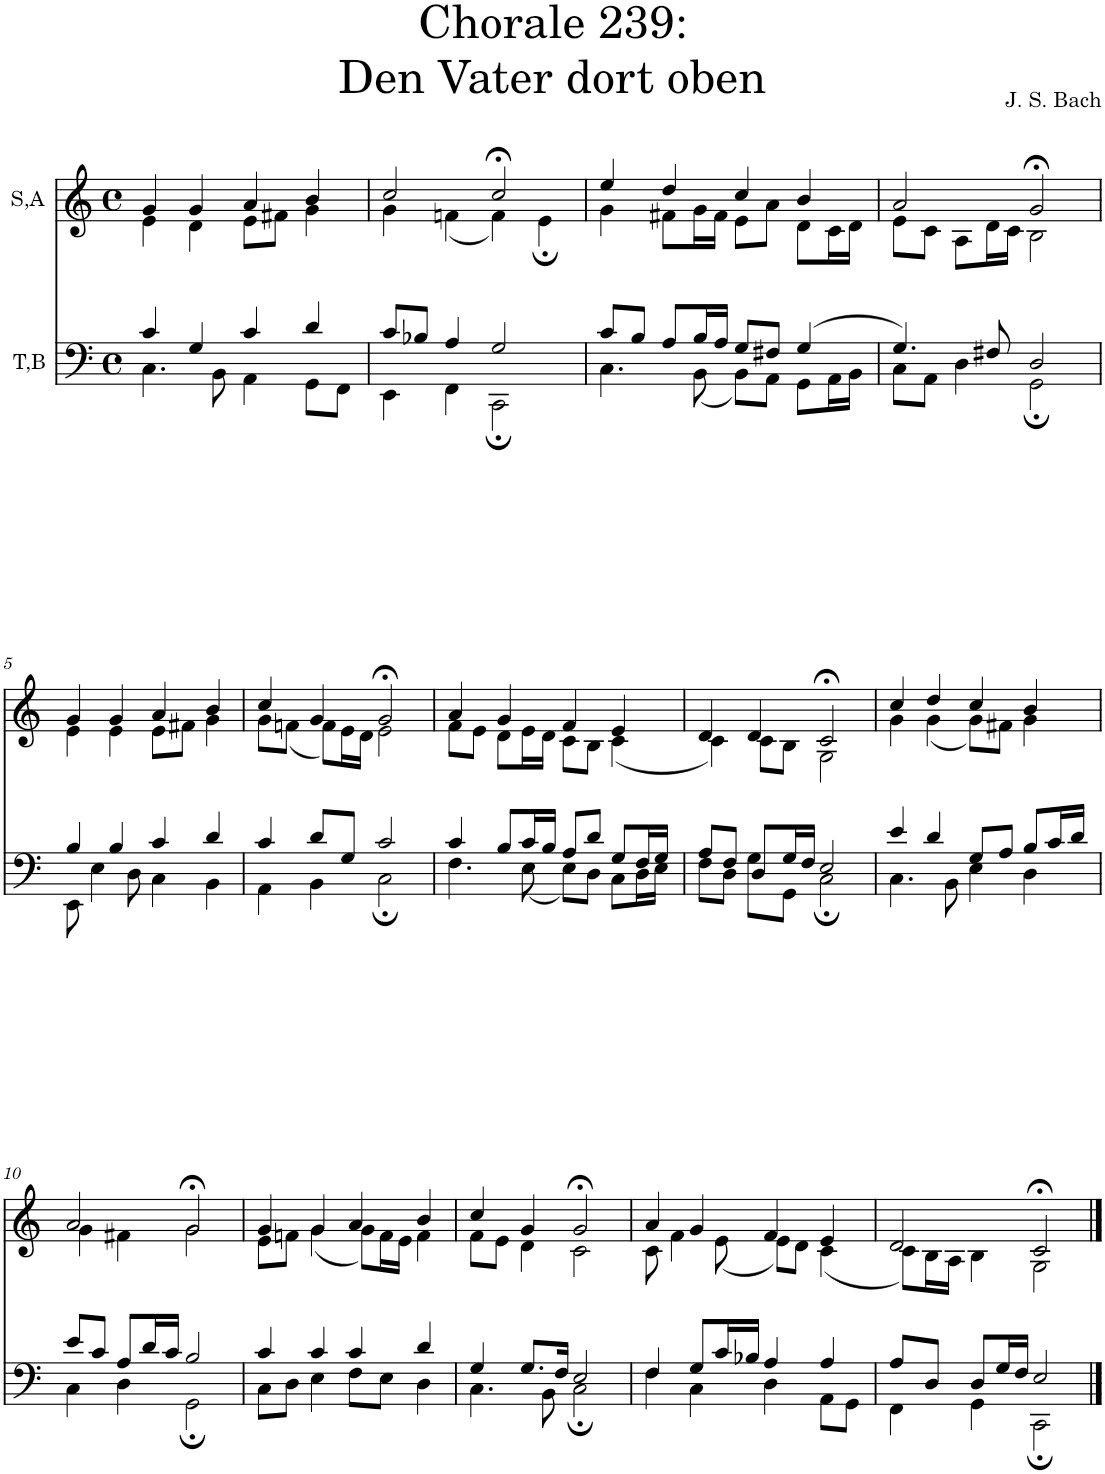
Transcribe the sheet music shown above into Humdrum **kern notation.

**kern	**kern
*part2	*part1
*staff2	*staff1
*I"T,B	*I"S,A
*clefF4	*clefG2
*k[]	*k[]
*M4/4	*M4/4
*met(c)	*met(c)
=1	=1
*^	*^
4c/	4.C\	4g/	4e\
4G/	.	4g/	4d\
.	8BB\	.	.
4c/	4AA\	4a/	8e\L
.	.	.	8f#X\J
4d/	8GG\L	4b/	4g\
.	8FF\J	.	.
=2	=2	=2	=2
8c/L	4EE\	2cc/	4g\
8B-X/J	.	.	.
4A/	4FF\	.	(<4fn\
2G/	2CC;\	2cc;</	4f\)
.	.	.	4e;\
=3	=3	=3	=3
8c/L	4.C\	4ee/	4g\
8B/J	.	.	.
8A/L	.	4dd/	8f#X\L
16B/L	(<8BB\	.	16g\L
16A/JJ	.	.	16f#\JJ
8G/L	8BB\L)	4cc/	8e\L
8F#X/J	8AA\J	.	8a\J
(>4G/	8GG\L	4b/	8d\L
.	16AA\L	.	16c\L
.	16BB\JJ	.	16d\JJ
=4	=4	=4	=4
4.G/)	8C\L	2a/	8e\L
.	8AA\J	.	8c\J
.	4D\	.	8A\L
8F#X/	.	.	16d\L
.	.	.	16c\JJ
2D/	2GG;\	2g;</	2B\
!!LO:LB:g=z	!!
=5	=5	=5	=5
4B/	8EE\	4g/	4e\
.	4E\	.	.
4B/	.	4g/	4e\
.	8D\	.	.
4c/	4C\	4a/	8e\L
.	.	.	8f#X\J
4d/	4BB\	4b/	4g\
=6	=6	=6	=6
4c/	4AA\	4cc/	8g\L
.	.	.	(<8fn\J
8d/L	4BB\	4g/	8f\L)
8G/J	.	.	16e\L
.	.	.	16d\JJ
2c/	2C;\	2g;</	2e\
=7	=7	=7	=7
4c/	4.F\	4a/	8f\L
.	.	.	8e\J
8B/L	.	4g/	8d\L
16c/L	(<8E\	.	16e\L
16B/JJ	.	.	16d\JJ
8A/L	8E\L)	4f/	8c\L
8d/J	8D\J	.	8B\J
8G/L	8C\L	4e/	(<4c\
16F/L	16D\L	.	.
16G/JJ	16E\JJ	.	.
=8	=8	=8	=8
8A/L	8F\L	4d/	4c\)
8F/J	8D\J	.	.
8D/L	8G\L	4d/	8c\L
16G/L	8GG\J	.	8B\J
16F/JJ	.	.	.
2E/	2C;\	2c;</	2G\
=9	=9	=9	=9
4e/	4.C\	4cc/	4g\
4d/	.	4dd/	(<4g\
.	8BB\	.	.
8G/L	4E\	4cc/	8g\L)
8A/J	.	.	8f#X\J
8B/L	4D\	4b/	4g\
16c/L	.	.	.
16d/JJ	.	.	.
!!LO:LB:g=z	!!
=10	=10	=10	=10
8e/L	4C\	2a/	4g\
8c/J	.	.	.
8A/L	4D\	.	4f#X\
16d/L	.	.	.
16c/JJ	.	.	.
2B/	2GG;\	2g;</	2g\
=11	=11	=11	=11
4c/	8C\L	4g/	8e\L
.	8D\J	.	8fn\J
4c/	4E\	4g/	(<4g\
4c/	8F\L	4a/	8g\L)
.	8E\J	.	16f\L
.	.	.	16e\JJ
4d/	4D\	4b/	4f\
=12	=12	=12	=12
4G/	4.C\	4cc/	8f\L
.	.	.	8e\J
8.G/L	.	4g/	4d\
.	8BB\	.	.
16F/Jk	.	.	.
2E/	2C;\	2g;</	2c\
=13	=13	=13	=13
4F/	4F\	4a/	8c\
.	.	.	4f\
8G/L	4C\	4g/	.
16c/L	.	.	(<8e\
16B-X/JJ	.	.	.
4A/	4D\	4f/	8e\L)
.	.	.	8d\J
4A/	8AA\L	4e/	(<4c\
.	8GG\J	.	.
=14	=14	=14	=14
8A/L	4FF\	2d/	8c\L)
8D/J	.	.	16B\L
.	.	.	16A\JJ
8D/L	4GG\	.	4B\
16G/L	.	.	.
16F/JJ	.	.	.
2E/	2CC;\	2c;</	2G\
*v	*v	*	*
*	*v	*v
==	==
*-	*-
